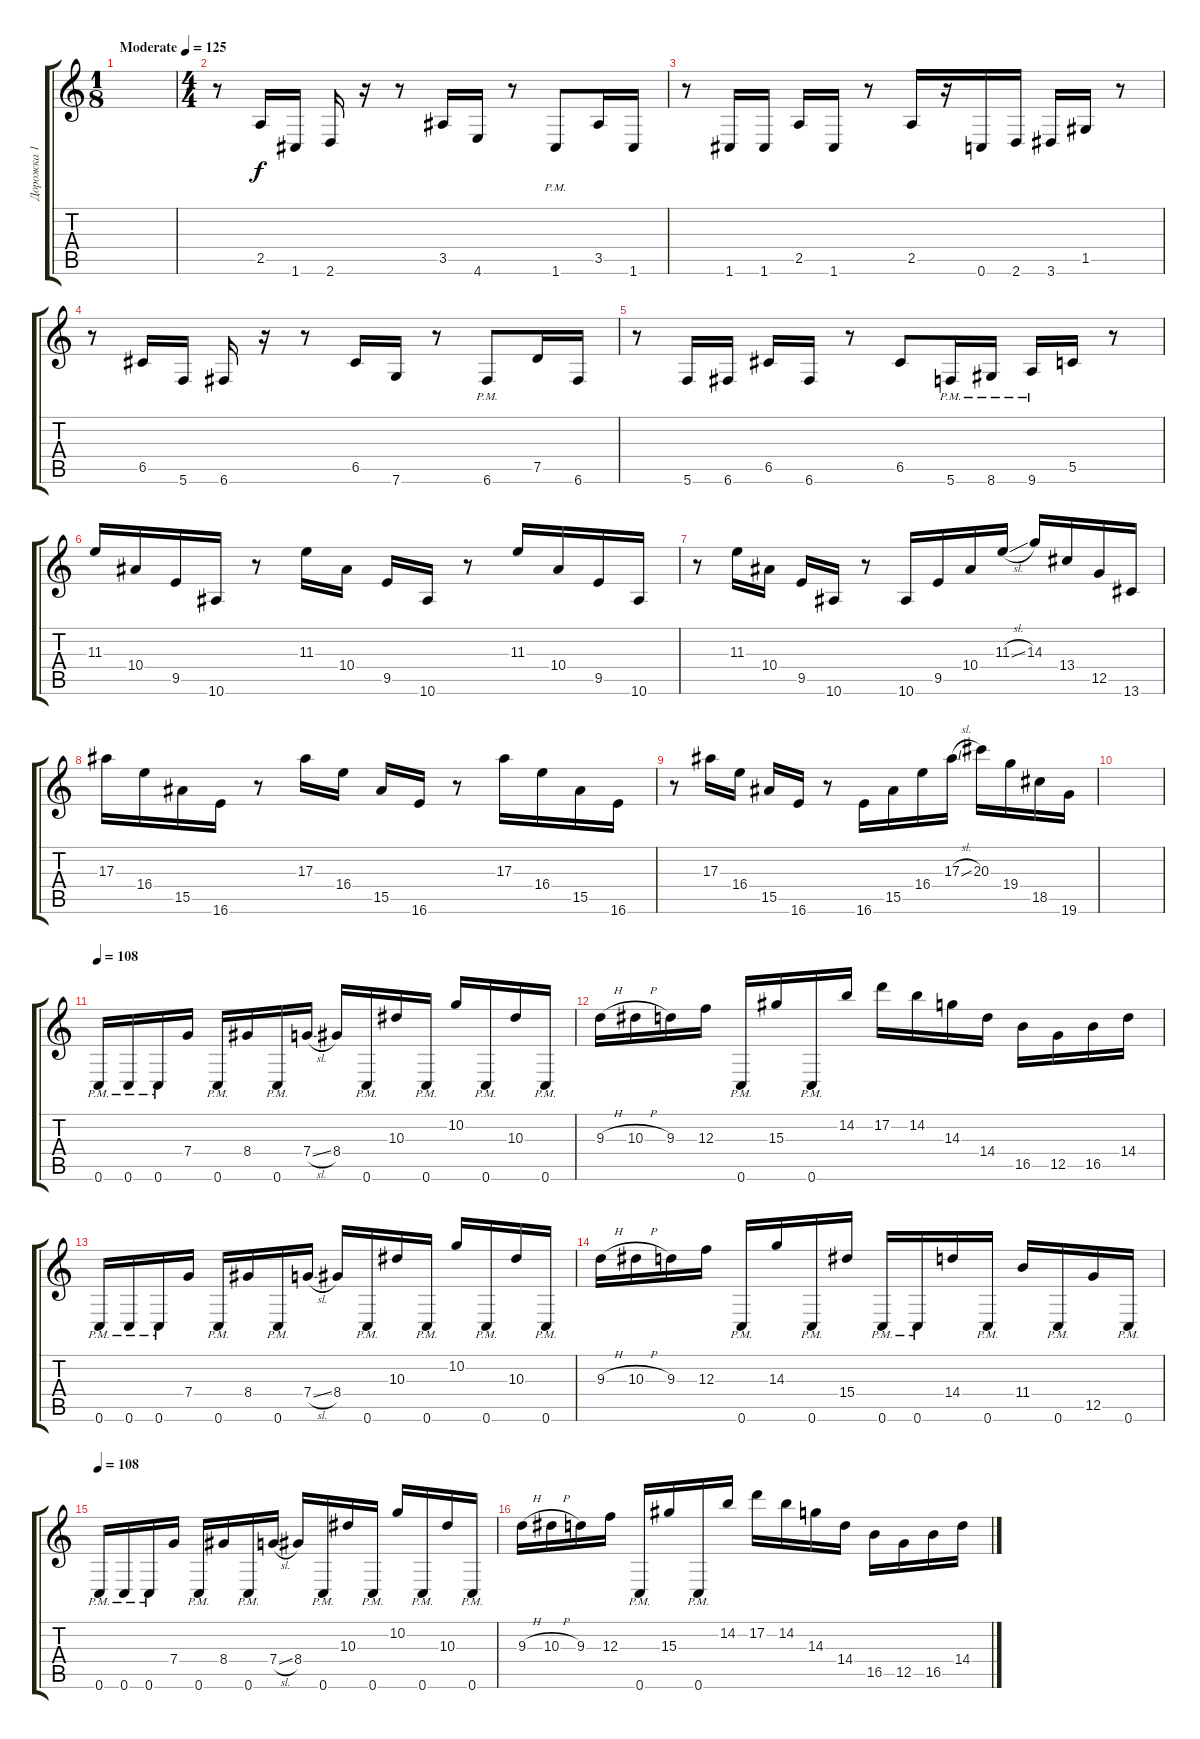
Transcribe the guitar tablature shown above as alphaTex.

\track ("Дорожка 1" "Дорожка 1") {instrument distortionguitar}
\staff {score tabs}
\tuning (D4 A3 F3 C3 G2 C2) {hide}
\ts (1 8)
\tempo (125 "Moderate")
\clef g2
\ks c
|
\ts (4 4)
r.8 2.5.16 1.6.16 2.6.16 r.16 r.8 3.5.16 4.6.16 r.8 1.6{pm}.8 3.5.16 1.6.16 |
r.8 1.6.16 1.6.16 2.5.16 1.6.16 r.8 2.5.16 r.16 0.6.16 2.6.16 3.6.16 1.5.16 r.8 |
r.8 6.5.16 5.6.16 6.6.16 r.16 r.8 6.5.16 7.6.16 r.8 6.6{pm}.8 7.5.16 6.6.16 |
r.8 5.6.16 6.6.16 6.5.16 6.6.16 r.8 6.5.8 5.6{pm}.16 8.6{pm}.16 9.6{pm}.16 5.5.16 r.8 |
11.3.16 10.4.16 9.5.16 10.6.16 r.8 11.3.16 10.4.16 9.5.16 10.6.16 r.8 11.3.16 10.4.16 9.5.16 10.6.16 |
r.8 11.3.16 10.4.16 9.5.16 10.6.16 r.8 10.6.16 9.5.16 10.4.16 11.3{sl}.16 14.3.16 13.4.16 12.5.16 13.6.16 |
17.3.16 16.4.16 15.5.16 16.6.16 r.8 17.3.16 16.4.16 15.5.16 16.6.16 r.8 17.3.16 16.4.16 15.5.16 16.6.16 |
r.8 17.3.16 16.4.16 15.5.16 16.6.16 r.8 16.6.16 15.5.16 16.4.16 17.3{sl}.16 20.3.16 19.4.16 18.5.16 19.6.16 |
|
\tempo 108
0.6{pm}.16 0.6{pm}.16 0.6{pm}.16 7.4.16 0.6{pm}.16 8.4.16 0.6{pm}.16 7.4{sl}.16 8.4.16 0.6{pm}.16 10.3.16 0.6{pm}.16 10.2.16 0.6{pm}.16 10.3.16 0.6{pm}.16 |
9.3{h}.16 10.3{h}.16 9.3.16 12.3.16 0.6{pm}.16 15.3.16 0.6{pm}.16 14.2.16 17.2.16 14.2.16 14.3.16 14.4.16 16.5.16 12.5.16 16.5.16 14.4.16 |
0.6{pm}.16 0.6{pm}.16 0.6{pm}.16 7.4.16 0.6{pm}.16 8.4.16 0.6{pm}.16 7.4{sl}.16 8.4.16 0.6{pm}.16 10.3.16 0.6{pm}.16 10.2.16 0.6{pm}.16 10.3.16 0.6{pm}.16 |
9.3{h}.16 10.3{h}.16 9.3.16 12.3.16 0.6{pm}.16 14.3.16 0.6{pm}.16 15.4.16 0.6{pm}.16 0.6{pm}.16 14.4.16 0.6{pm}.16 11.4.16 0.6{pm}.16 12.5.16 0.6{pm}.16 |
\tempo 108
0.6{pm}.16 0.6{pm}.16 0.6{pm}.16 7.4.16 0.6{pm}.16 8.4.16 0.6{pm}.16 7.4{sl}.16 8.4.16 0.6{pm}.16 10.3.16 0.6{pm}.16 10.2.16 0.6{pm}.16 10.3.16 0.6{pm}.16 |
9.3{h}.16 10.3{h}.16 9.3.16 12.3.16 0.6{pm}.16 15.3.16 0.6{pm}.16 14.2.16 17.2.16 14.2.16 14.3.16 14.4.16 16.5.16 12.5.16 16.5.16 14.4.16
